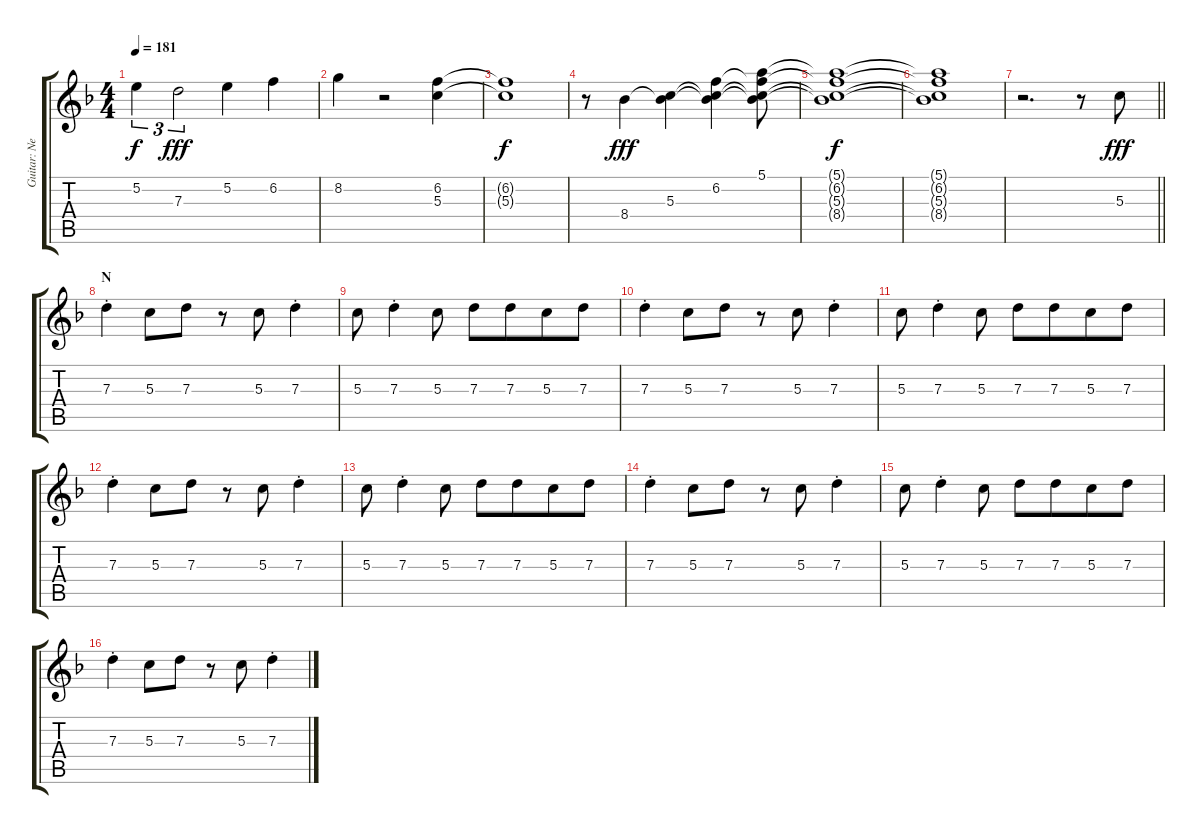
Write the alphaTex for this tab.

\track ("Guitar: Neil" "Guitar: Ne") {instrument electricguitarclean}
\staff {score tabs}
\tuning (E4 B3 G3 D3 A2 E2) {hide}
\ts (4 4)
\tempo 181
\clef g2
\ks f
5.2{t}.4{tu (3 2) dy f} 7.3.2{tu (3 2) dy fff} 5.2.4 6.2.4 |
8.2.4 r.2 (6.2 5.3).4 |
(6.2{t} 5.3{t}).1{dy f} |
r.8 8.4.4{dy fff} (5.3 8.4{t}).4 (6.2 5.3{t} 8.4{t}).4 (5.1 6.2{t} 5.3{t} 8.4{t}).8 |
(5.1{t} 6.2{t} 5.3{t} 8.4{t}).1{dy f} |
(5.1{t} 6.2{t} 5.3{t} 8.4{t}).1 |
\barLineRight lightlight
r.2{d} r.8 5.3.8{dy fff} |
\section ("" "N")
7.3{st}.4 5.3.8 7.3.8 r.8 5.3.8 7.3{st}.4 |
5.3.8 7.3{st}.4 5.3.8 7.3.8 7.3.8{beam merge} 5.3.8 7.3.8 |
7.3{st}.4 5.3.8 7.3.8 r.8 5.3.8 7.3{st}.4 |
5.3.8 7.3{st}.4 5.3.8 7.3.8 7.3.8{beam merge} 5.3.8 7.3.8 |
7.3{st}.4 5.3.8 7.3.8 r.8 5.3.8 7.3{st}.4 |
5.3.8 7.3{st}.4 5.3.8 7.3.8 7.3.8{beam merge} 5.3.8 7.3.8 |
7.3{st}.4 5.3.8 7.3.8 r.8 5.3.8 7.3{st}.4 |
5.3.8 7.3{st}.4 5.3.8 7.3.8 7.3.8{beam merge} 5.3.8 7.3.8 |
7.3{st}.4 5.3.8 7.3.8 r.8 5.3.8 7.3{st}.4
